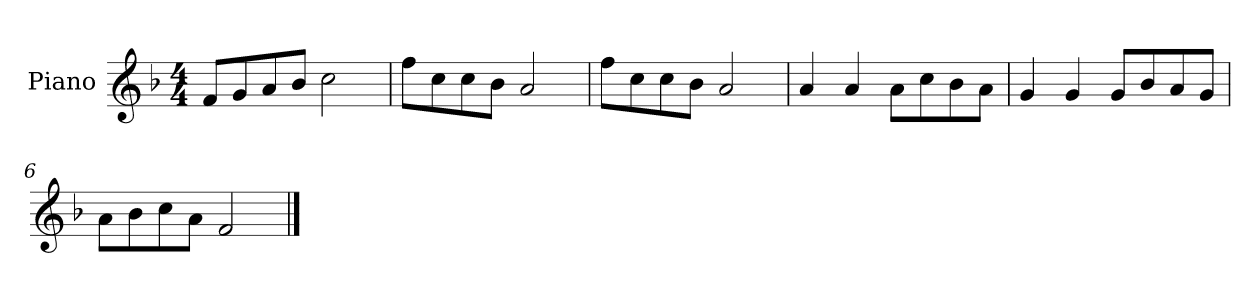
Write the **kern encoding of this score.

**kern
*part1
*staff1
*I"Piano
*I'P-no
*clefG2
*k[b-]
*M4/4
*MM90
=1
8f/L
8g/
8a/
8b-/J
2cc\
=2
8ff\L
8cc\
8cc\
8b-\J
2a/
=3
8ff\L
8cc\
8cc\
8b-\J
2a/
=4
4a/
4a/
8a\L
8cc\
8b-\
8a\J
=5
4g/
4g/
8g/L
8b-/
8a/
8g/J
=6
8a\L
8b-\
8cc\
8a\J
2f/
==
*-
